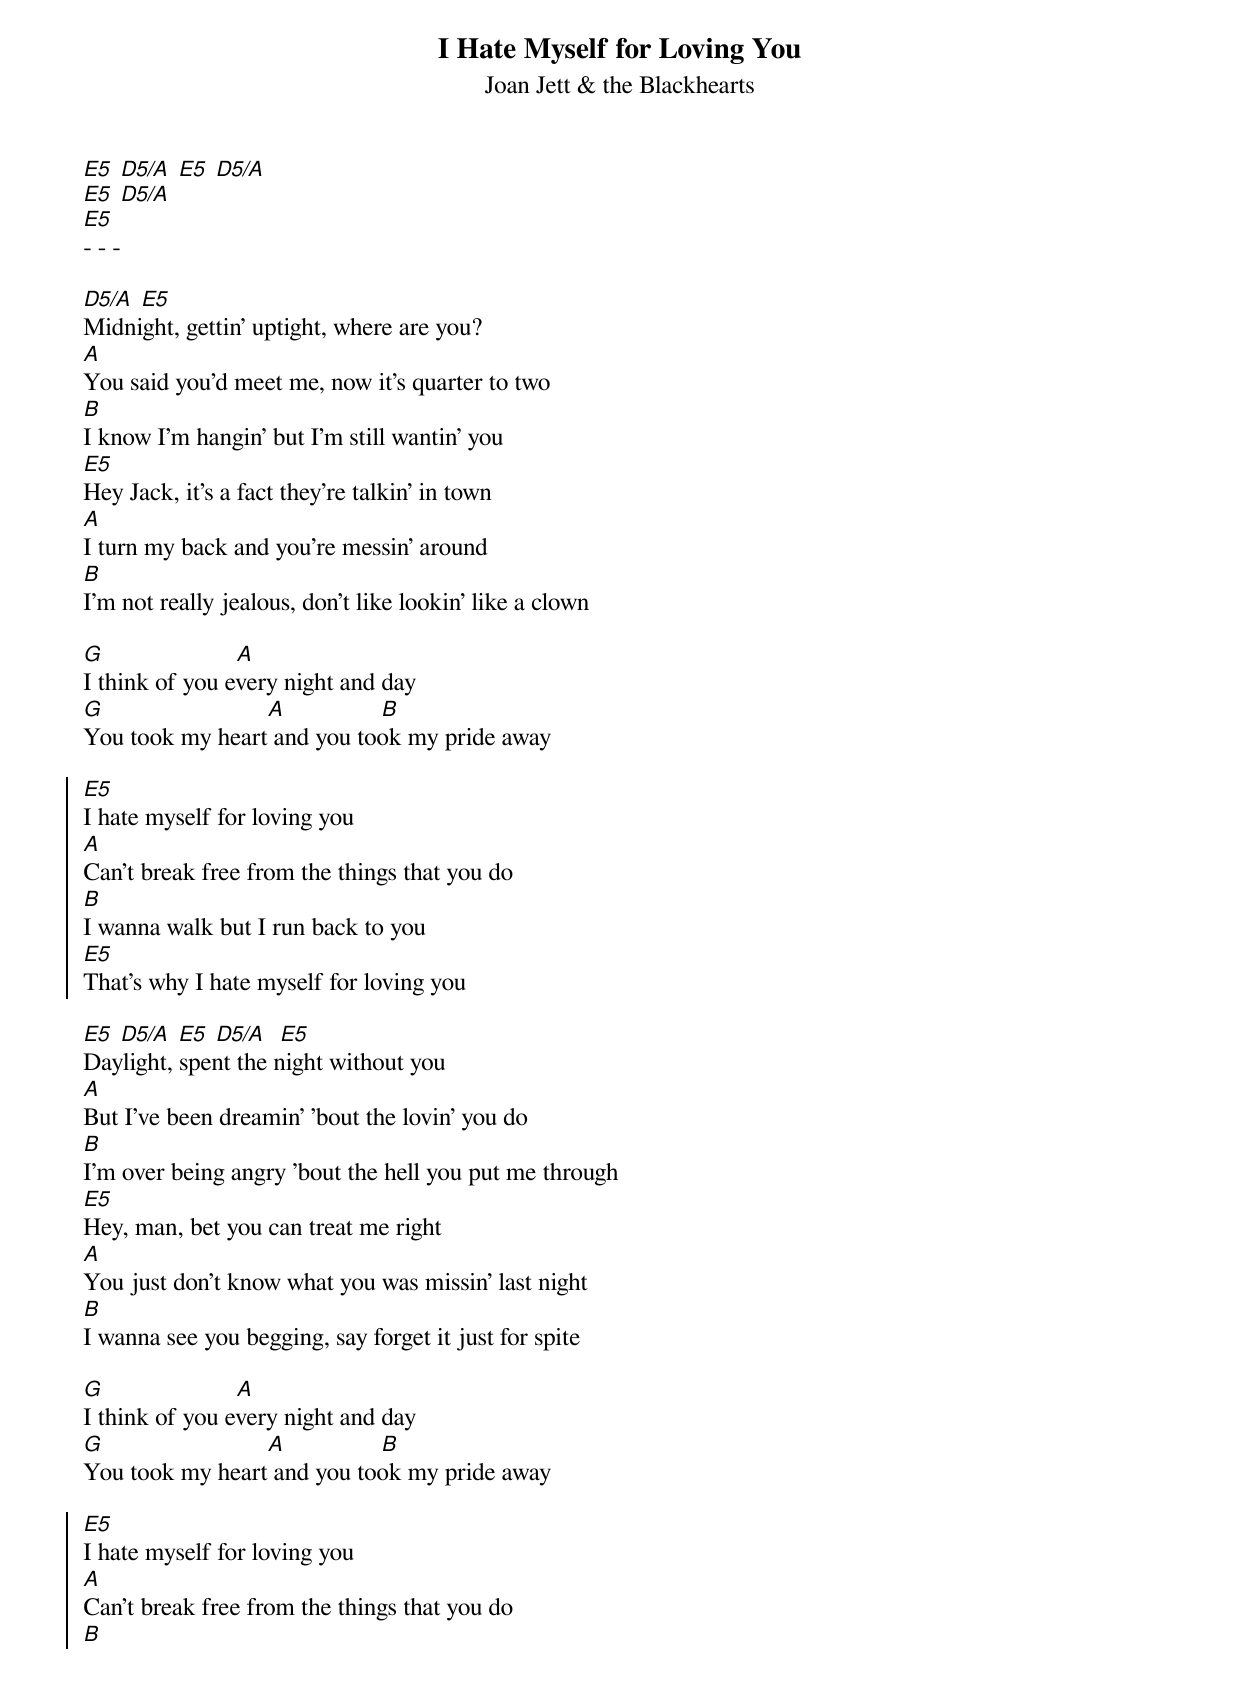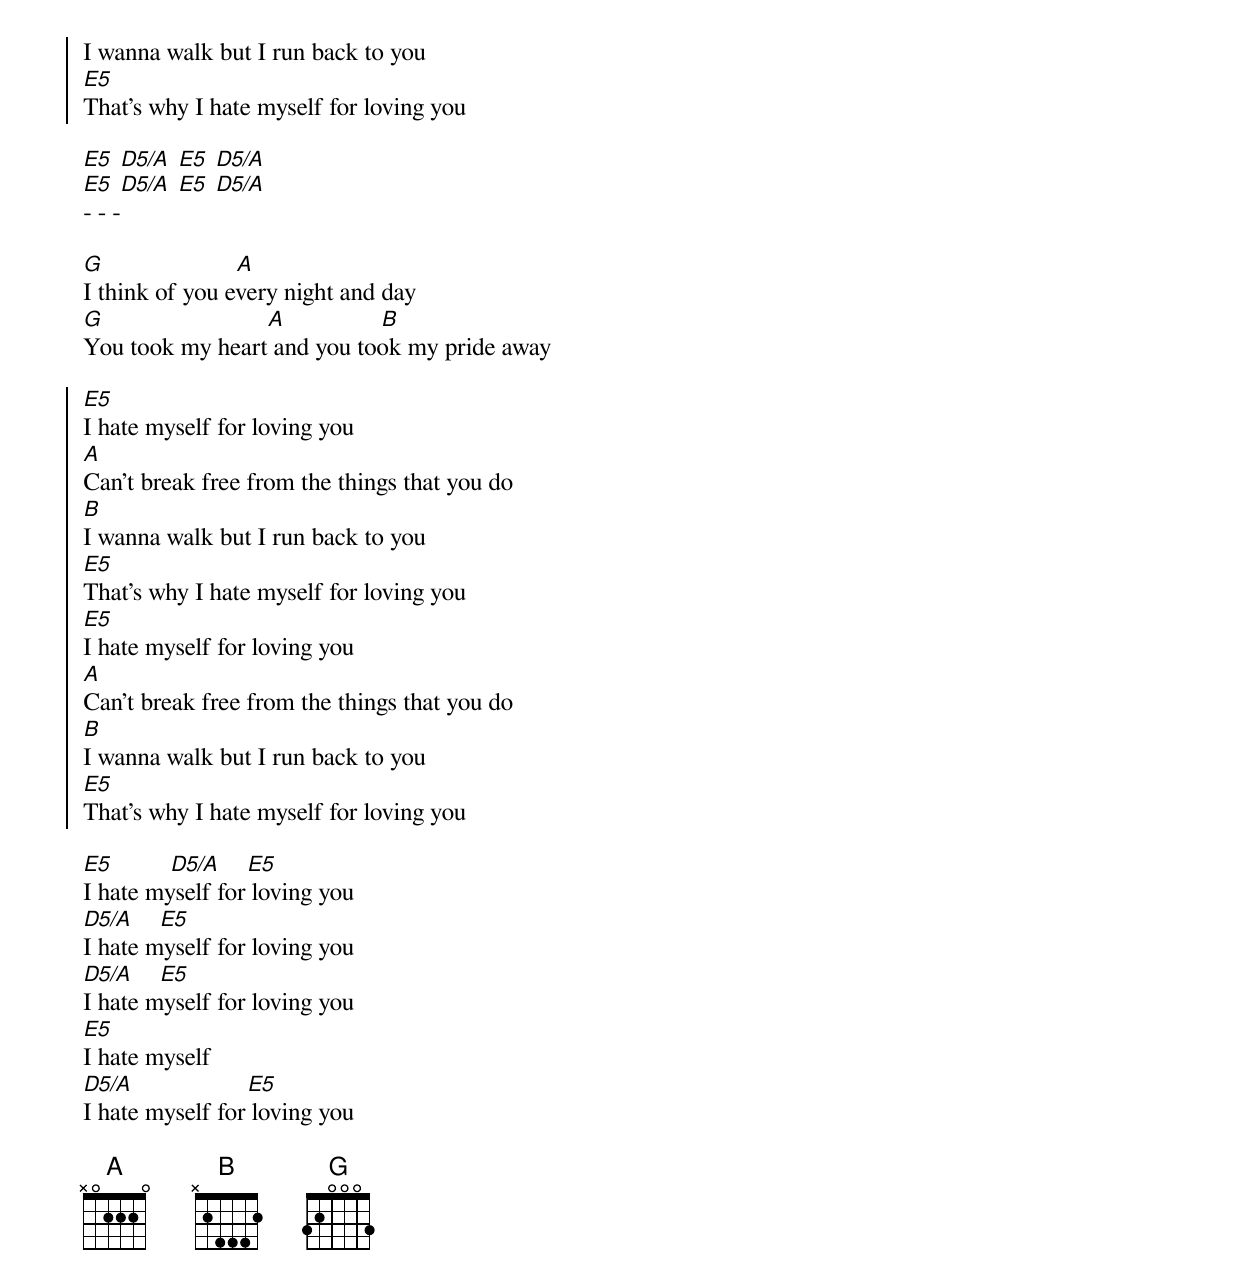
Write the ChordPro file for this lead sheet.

{t: I Hate Myself for Loving You}
{st: Joan Jett & the Blackhearts}
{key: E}
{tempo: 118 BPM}
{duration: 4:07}

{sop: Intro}
[E5] [D5/A] [E5] [D5/A]
[E5] [D5/A]
[E5]
- - -
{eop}

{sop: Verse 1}
[D5/A] [E5]
Midnight, gettin' uptight, where are you?
[A]
You said you'd meet me, now it's quarter to two
[B]
I know I'm hangin' but I'm still wantin' you
[E5]
Hey Jack, it's a fact they're talkin' in town
[A]
I turn my back and you're messin' around
[B]
I'm not really jealous, don't like lookin' like a clown
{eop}

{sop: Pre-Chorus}
[G]                     [A]
I think of you every night and day
[G]                          [A]               [B]
You took my heart and you took my pride away
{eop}

{soc}
[E5]
I hate myself for loving you
[A]
Can't break free from the things that you do
[B]
I wanna walk but I run back to you
[E5]
That's why I hate myself for loving you
{eoc}

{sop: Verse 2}
[E5] [D5/A] [E5] [D5/A]  [E5]
Daylight, spent the night without you
[A]
But I've been dreamin' 'bout the lovin' you do
[B]
I'm over being angry 'bout the hell you put me through
[E5]
Hey, man, bet you can treat me right
[A]
You just don't know what you was missin' last night
[B]
I wanna see you begging, say forget it just for spite
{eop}

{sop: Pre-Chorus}
[G]                     [A]
I think of you every night and day
[G]                          [A]               [B]
You took my heart and you took my pride away
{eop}

{soc}
[E5]
I hate myself for loving you
[A]
Can't break free from the things that you do
[B]
I wanna walk but I run back to you
[E5]
That's why I hate myself for loving you
{eoc}

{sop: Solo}
[E5] [D5/A] [E5] [D5/A]
[E5] [D5/A] [E5] [D5/A]
- - -
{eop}

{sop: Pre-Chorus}
[G]                     [A]
I think of you every night and day
[G]                          [A]               [B]
You took my heart and you took my pride away
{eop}

{soc}
[E5]
I hate myself for loving you
[A]
Can't break free from the things that you do
[B]
I wanna walk but I run back to you
[E5]
That's why I hate myself for loving you
[E5]
I hate myself for loving you
[A]
Can't break free from the things that you do
[B]
I wanna walk but I run back to you
[E5]
That's why I hate myself for loving you
{eoc}

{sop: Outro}
[E5]         [D5/A]    [E5]
I hate myself for loving you
[D5/A]    [E5]
I hate myself for loving you
[D5/A]    [E5]
I hate myself for loving you
[E5]
I hate myself
[D5/A]                  [E5]
I hate myself for loving you
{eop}

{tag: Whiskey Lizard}
